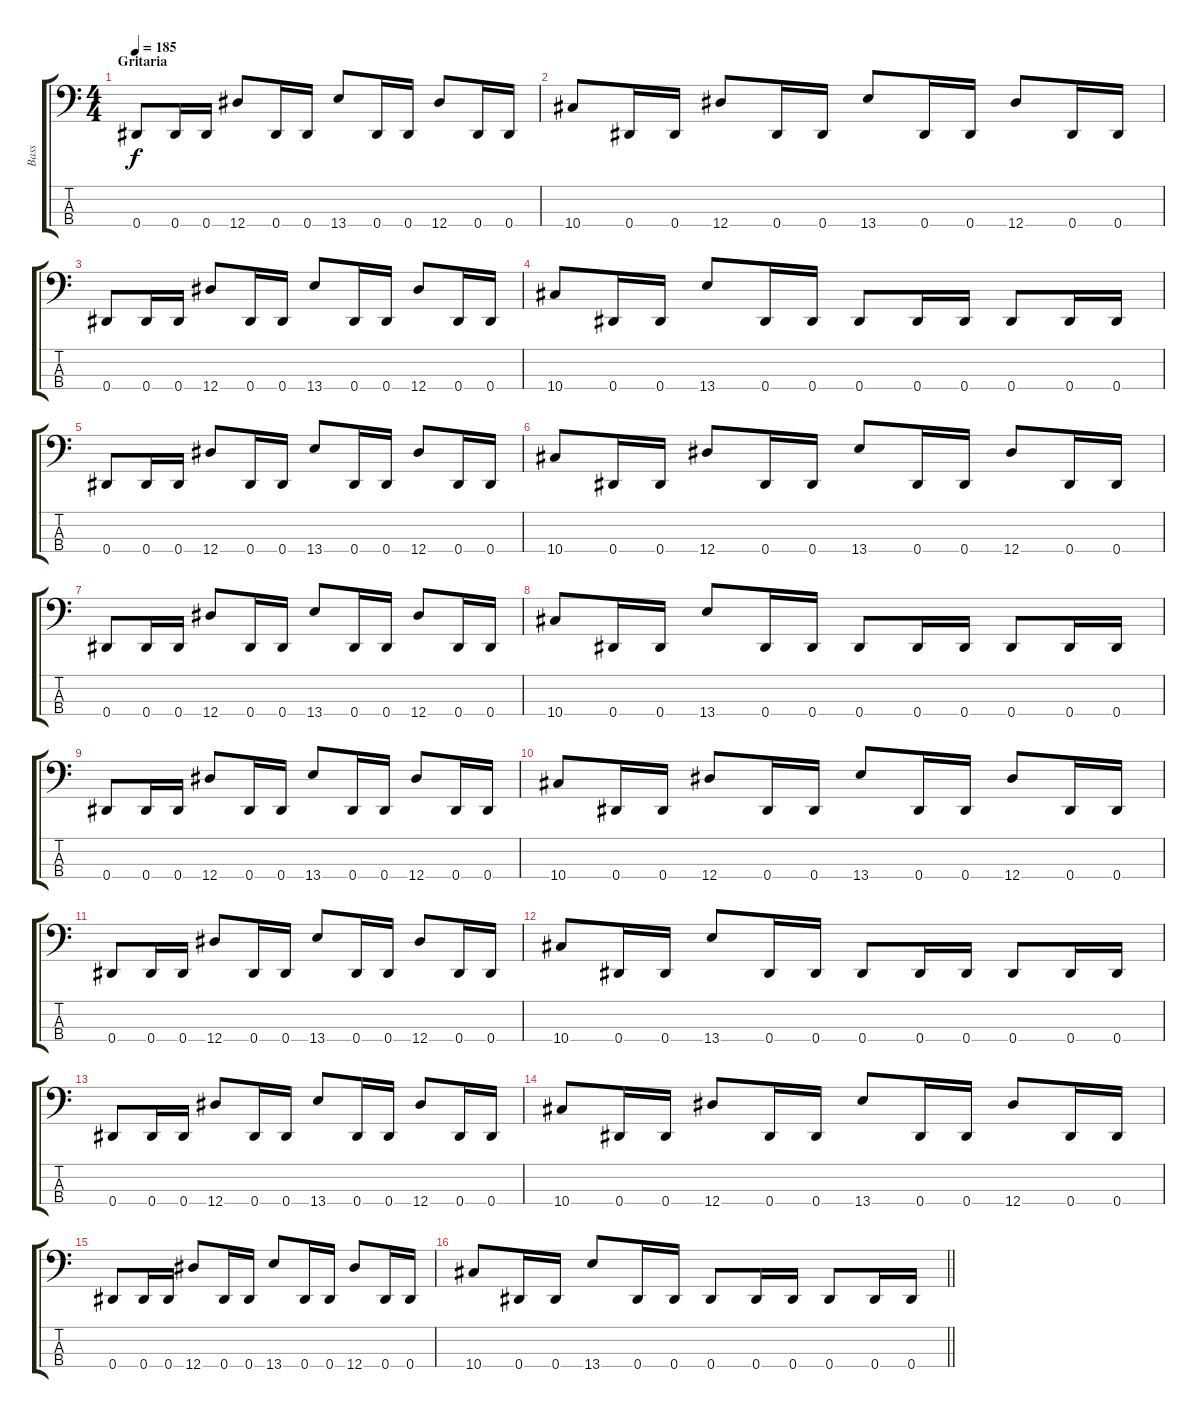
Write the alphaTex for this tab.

\track ("Bass" "Bass") {instrument electricbassfinger}
\staff {score tabs}
\tuning (Gb2 Db2 Ab1 Eb1) {hide}
\ts (4 4)
\section ("" "Gritaria")
\tempo 185
\clef f4
\ks c
0.4.8{dy f} 0.4.16 0.4.16 12.4.8 0.4.16 0.4.16 13.4.8 0.4.16 0.4.16 12.4.8 0.4.16 0.4.16 |
10.4.8 0.4.16 0.4.16 12.4.8 0.4.16 0.4.16 13.4.8 0.4.16 0.4.16 12.4.8 0.4.16 0.4.16 |
0.4.8 0.4.16 0.4.16 12.4.8 0.4.16 0.4.16 13.4.8 0.4.16 0.4.16 12.4.8 0.4.16 0.4.16 |
10.4.8 0.4.16 0.4.16 13.4.8 0.4.16 0.4.16 0.4.8 0.4.16 0.4.16 0.4.8 0.4.16 0.4.16 |
0.4.8 0.4.16 0.4.16 12.4.8 0.4.16 0.4.16 13.4.8 0.4.16 0.4.16 12.4.8 0.4.16 0.4.16 |
10.4.8 0.4.16 0.4.16 12.4.8 0.4.16 0.4.16 13.4.8 0.4.16 0.4.16 12.4.8 0.4.16 0.4.16 |
0.4.8 0.4.16 0.4.16 12.4.8 0.4.16 0.4.16 13.4.8 0.4.16 0.4.16 12.4.8 0.4.16 0.4.16 |
10.4.8 0.4.16 0.4.16 13.4.8 0.4.16 0.4.16 0.4.8 0.4.16 0.4.16 0.4.8 0.4.16 0.4.16 |
0.4.8 0.4.16 0.4.16 12.4.8 0.4.16 0.4.16 13.4.8 0.4.16 0.4.16 12.4.8 0.4.16 0.4.16 |
10.4.8 0.4.16 0.4.16 12.4.8 0.4.16 0.4.16 13.4.8 0.4.16 0.4.16 12.4.8 0.4.16 0.4.16 |
0.4.8 0.4.16 0.4.16 12.4.8 0.4.16 0.4.16 13.4.8 0.4.16 0.4.16 12.4.8 0.4.16 0.4.16 |
10.4.8 0.4.16 0.4.16 13.4.8 0.4.16 0.4.16 0.4.8 0.4.16 0.4.16 0.4.8 0.4.16 0.4.16 |
0.4.8 0.4.16 0.4.16 12.4.8 0.4.16 0.4.16 13.4.8 0.4.16 0.4.16 12.4.8 0.4.16 0.4.16 |
10.4.8 0.4.16 0.4.16 12.4.8 0.4.16 0.4.16 13.4.8 0.4.16 0.4.16 12.4.8 0.4.16 0.4.16 |
0.4.8 0.4.16 0.4.16 12.4.8 0.4.16 0.4.16 13.4.8 0.4.16 0.4.16 12.4.8 0.4.16 0.4.16 |
\barLineRight lightlight
10.4.8 0.4.16 0.4.16 13.4.8 0.4.16 0.4.16 0.4.8 0.4.16 0.4.16 0.4.8 0.4.16 0.4.16
